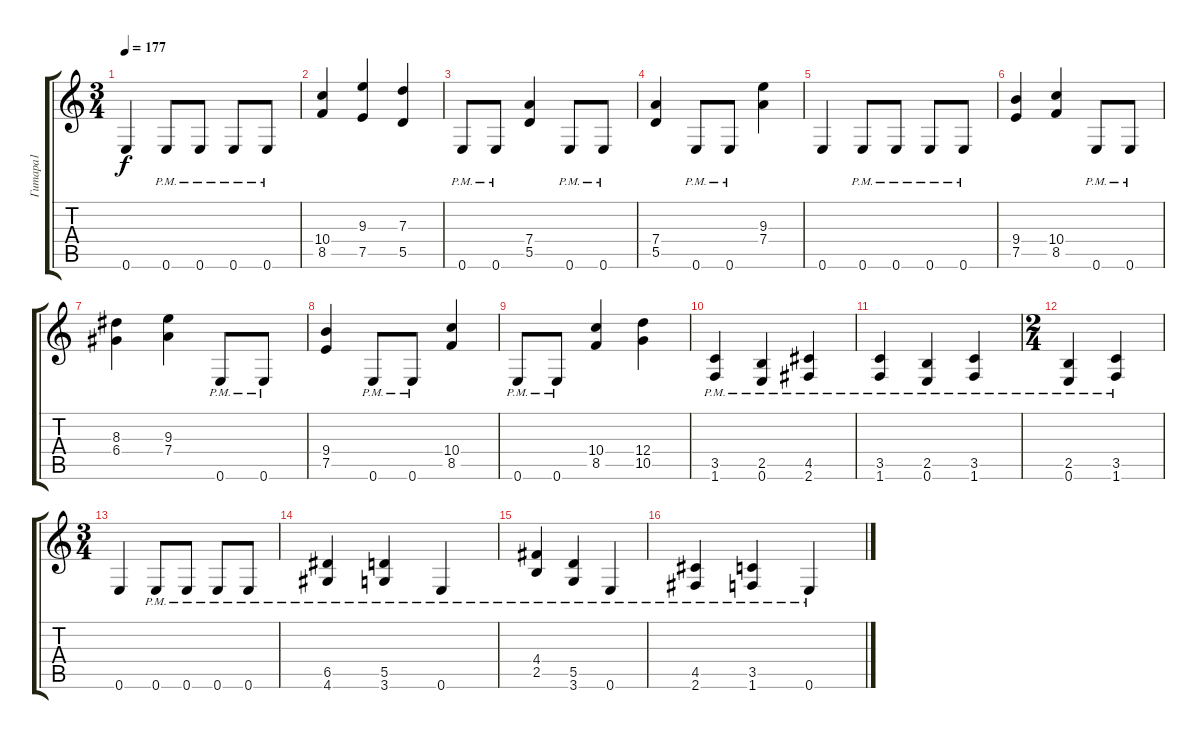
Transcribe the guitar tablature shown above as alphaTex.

\track ("Гитара1" "Гитара1") {instrument distortionguitar}
\staff {score tabs}
\tuning (E4 B3 G3 D3 A2 E2) {hide}
\ts (3 4)
\tempo 177
\clef g2
\ks c
0.6.4{dy f} 0.6{pm}.8 0.6{pm}.8 0.6{pm}.8 0.6{pm}.8 |
(10.4 8.5).4 (9.3 7.5).4 (7.3 5.5).4 |
0.6{pm}.8 0.6{pm}.8 (7.4 5.5).4 0.6{pm}.8 0.6{pm}.8 |
(7.4 5.5).4 0.6{pm}.8 0.6{pm}.8 (9.3 7.4).4 |
0.6.4 0.6{pm}.8 0.6{pm}.8 0.6{pm}.8 0.6{pm}.8 |
(9.4 7.5).4 (10.4 8.5).4 0.6{pm}.8 0.6{pm}.8 |
(8.3 6.4).4 (9.3 7.4).4 0.6{pm}.8 0.6{pm}.8 |
(9.4 7.5).4 0.6{pm}.8 0.6{pm}.8 (10.4 8.5).4 |
0.6{pm}.8 0.6{pm}.8 (10.4 8.5).4 (12.4 10.5).4 |
(3.5{pm} 1.6{pm}).4 (2.5{pm} 0.6{pm}).4 (4.5{pm} 2.6{pm}).4 |
(3.5{pm} 1.6{pm}).4 (2.5{pm} 0.6{pm}).4 (3.5{pm} 1.6{pm}).4 |
\ts (2 4)
(2.5{pm} 0.6{pm}).4 (3.5{pm} 1.6{pm}).4 |
\ts (3 4)
0.6.4 0.6{pm}.8 0.6{pm}.8 0.6{pm}.8 0.6{pm}.8 |
(6.5{pm} 4.6{pm}).4 (5.5{pm} 3.6{pm}).4 0.6{pm}.4 |
(4.4{pm} 2.5{pm}).4 (5.5{pm} 3.6{pm}).4 0.6{pm}.4 |
(4.5{pm} 2.6{pm}).4 (3.5{pm} 1.6{pm}).4 0.6{pm}.4
